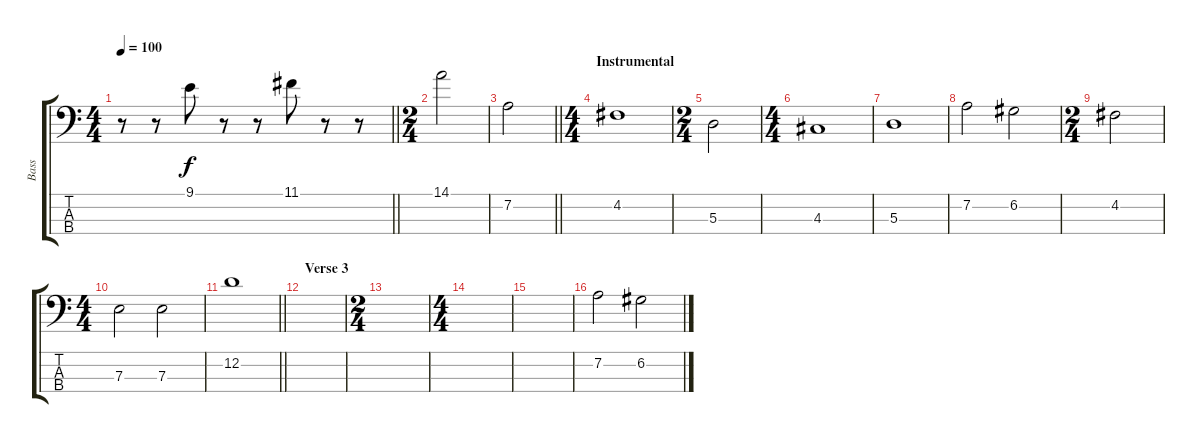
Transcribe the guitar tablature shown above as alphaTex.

\track ("Bass" "Bass") {instrument electricbassfinger}
\staff {score tabs}
\tuning (G2 D2 A1 E1) {hide}
\ts (4 4)
\tempo 100
\clef f4
\barLineRight lightlight
\ks c
r.8{dy f} r.8 9.1.8 r.8 r.8 11.1.8 r.8 r.8 |
\ts (2 4)
14.1.2 |
\barLineRight lightlight
7.2.2 |
\ts (4 4)
\section ("" "Instrumental")
4.2.1 |
\ts (2 4)
5.3.2 |
\ts (4 4)
4.3.1 |
5.3.1 |
7.2.2 6.2.2 |
\ts (2 4)
4.2.2 |
\ts (4 4)
7.3.2 7.3.2 |
\barLineRight lightlight
12.2.1 |
\section ("" "Verse 3")
|
\ts (2 4)
|
\ts (4 4)
|
|
7.2.2 6.2.2
